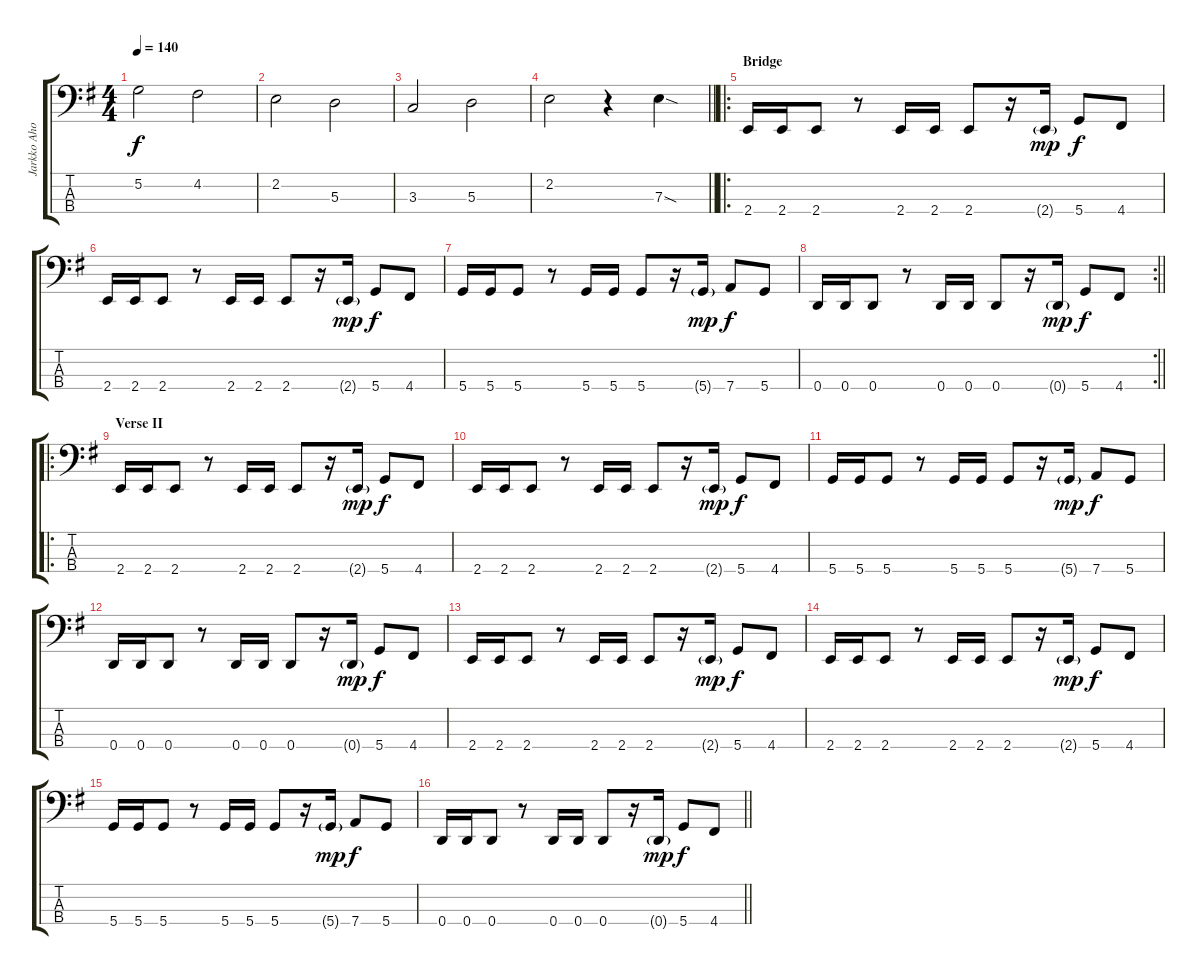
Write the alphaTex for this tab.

\track ("Jarkko Ahola" "Jarkko Aho") {instrument electricbassfinger}
\staff {score tabs}
\tuning (G2 D2 A1 D1) {hide}
\ts (4 4)
\tempo 140
\clef f4
\ks eminor
5.2.2{dy f} 4.2.2 |
2.2.2 5.3.2 |
3.3.2 5.3.2 |
\barLineRight lightlight
2.2.2 r.4 7.3{sod}.4 |
\ro
\section ("" "Bridge")
2.4.16 2.4.16 2.4.8 r.8 2.4.16 2.4.16 2.4.8 r.16 2.4{g}.16{dy mp} 5.4.8{dy f} 4.4.8 |
2.4.16 2.4.16 2.4.8 r.8 2.4.16 2.4.16 2.4.8 r.16 2.4{g}.16{dy mp} 5.4.8{dy f} 4.4.8 |
5.4.16 5.4.16 5.4.8 r.8 5.4.16 5.4.16 5.4.8 r.16 5.4{g}.16{dy mp} 7.4.8{dy f} 5.4.8 |
\rc 2
\barLineRight lightlight
0.4.16 0.4.16 0.4.8 r.8 0.4.16 0.4.16 0.4.8 r.16 0.4{g}.16{dy mp} 5.4.8{dy f} 4.4.8 |
\ro
\section ("" "Verse II")
2.4.16 2.4.16 2.4.8 r.8 2.4.16 2.4.16 2.4.8 r.16 2.4{g}.16{dy mp} 5.4.8{dy f} 4.4.8 |
2.4.16 2.4.16 2.4.8 r.8 2.4.16 2.4.16 2.4.8 r.16 2.4{g}.16{dy mp} 5.4.8{dy f} 4.4.8 |
5.4.16 5.4.16 5.4.8 r.8 5.4.16 5.4.16 5.4.8 r.16 5.4{g}.16{dy mp} 7.4.8{dy f} 5.4.8 |
0.4.16 0.4.16 0.4.8 r.8 0.4.16 0.4.16 0.4.8 r.16 0.4{g}.16{dy mp} 5.4.8{dy f} 4.4.8 |
2.4.16 2.4.16 2.4.8 r.8 2.4.16 2.4.16 2.4.8 r.16 2.4{g}.16{dy mp} 5.4.8{dy f} 4.4.8 |
2.4.16 2.4.16 2.4.8 r.8 2.4.16 2.4.16 2.4.8 r.16 2.4{g}.16{dy mp} 5.4.8{dy f} 4.4.8 |
5.4.16 5.4.16 5.4.8 r.8 5.4.16 5.4.16 5.4.8 r.16 5.4{g}.16{dy mp} 7.4.8{dy f} 5.4.8 |
\barLineRight lightlight
0.4.16 0.4.16 0.4.8 r.8 0.4.16 0.4.16 0.4.8 r.16 0.4{g}.16{dy mp} 5.4.8{dy f} 4.4.8
